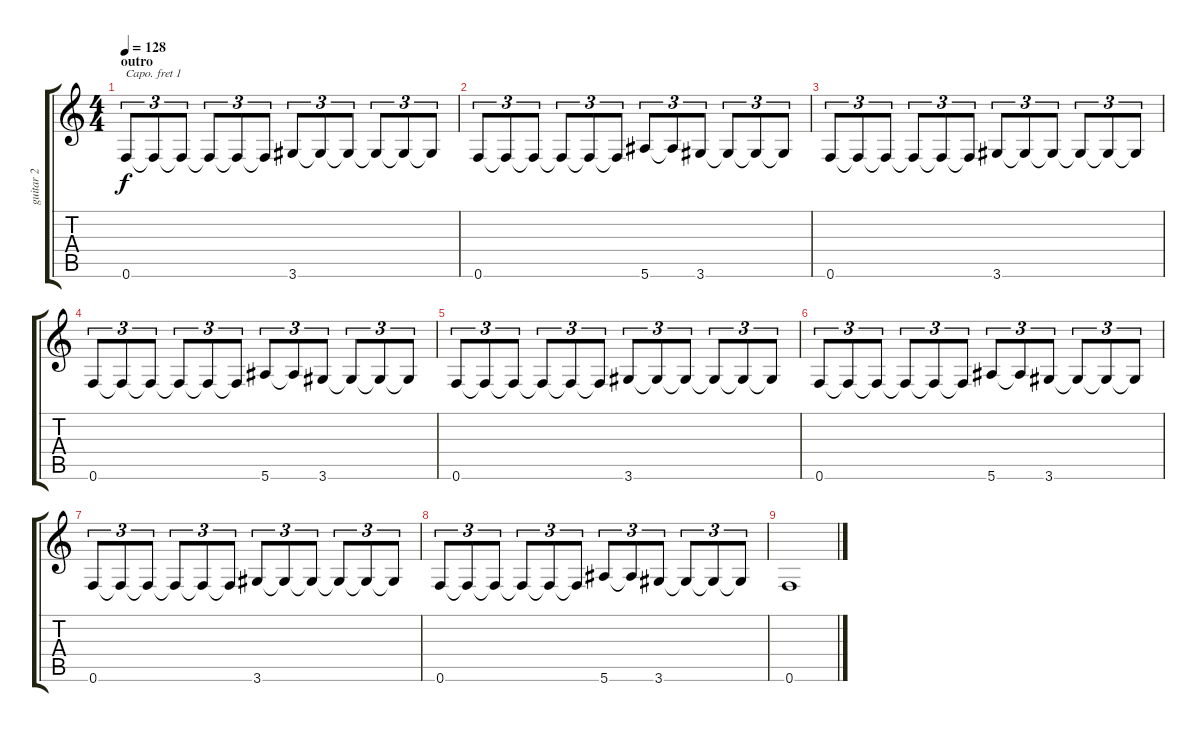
\track ("guitar 2" "guitar 2") {instrument electricguitarjazz}
\staff {score tabs}
\capo 1
\tuning (E4 B3 G3 D3 A2 E2) {hide}
\ts (4 4)
\section ("" "outro")
\tempo 128
\clef g2
\ks c
0.6.8{tu (3 2) dy f instrument distortionguitar} 0.6{t}.8{tu (3 2)} 0.6{t}.8{tu (3 2)} 0.6{t}.8{tu (3 2)} 0.6{t}.8{tu (3 2)} 0.6{t}.8{tu (3 2)} 3.6.8{tu (3 2)} 3.6{t}.8{tu (3 2)} 3.6{t}.8{tu (3 2)} 3.6{t}.8{tu (3 2)} 3.6{t}.8{tu (3 2)} 3.6{t}.8{tu (3 2)} |
0.6.8{tu (3 2)} 0.6{t}.8{tu (3 2)} 0.6{t}.8{tu (3 2)} 0.6{t}.8{tu (3 2)} 0.6{t}.8{tu (3 2)} 0.6{t}.8{tu (3 2)} 5.6.8{tu (3 2)} 5.6{t}.8{tu (3 2)} 3.6.8{tu (3 2)} 3.6{t}.8{tu (3 2)} 3.6{t}.8{tu (3 2)} 3.6{t}.8{tu (3 2)} |
0.6.8{tu (3 2)} 0.6{t}.8{tu (3 2)} 0.6{t}.8{tu (3 2)} 0.6{t}.8{tu (3 2)} 0.6{t}.8{tu (3 2)} 0.6{t}.8{tu (3 2)} 3.6.8{tu (3 2)} 3.6{t}.8{tu (3 2)} 3.6{t}.8{tu (3 2)} 3.6{t}.8{tu (3 2)} 3.6{t}.8{tu (3 2)} 3.6{t}.8{tu (3 2)} |
0.6.8{tu (3 2)} 0.6{t}.8{tu (3 2)} 0.6{t}.8{tu (3 2)} 0.6{t}.8{tu (3 2)} 0.6{t}.8{tu (3 2)} 0.6{t}.8{tu (3 2)} 5.6.8{tu (3 2)} 5.6{t}.8{tu (3 2)} 3.6.8{tu (3 2)} 3.6{t}.8{tu (3 2)} 3.6{t}.8{tu (3 2)} 3.6{t}.8{tu (3 2)} |
0.6.8{tu (3 2)} 0.6{t}.8{tu (3 2)} 0.6{t}.8{tu (3 2)} 0.6{t}.8{tu (3 2)} 0.6{t}.8{tu (3 2)} 0.6{t}.8{tu (3 2)} 3.6.8{tu (3 2)} 3.6{t}.8{tu (3 2)} 3.6{t}.8{tu (3 2)} 3.6{t}.8{tu (3 2)} 3.6{t}.8{tu (3 2)} 3.6{t}.8{tu (3 2)} |
0.6.8{tu (3 2)} 0.6{t}.8{tu (3 2)} 0.6{t}.8{tu (3 2)} 0.6{t}.8{tu (3 2)} 0.6{t}.8{tu (3 2)} 0.6{t}.8{tu (3 2)} 5.6.8{tu (3 2)} 5.6{t}.8{tu (3 2)} 3.6.8{tu (3 2)} 3.6{t}.8{tu (3 2)} 3.6{t}.8{tu (3 2)} 3.6{t}.8{tu (3 2)} |
0.6.8{tu (3 2)} 0.6{t}.8{tu (3 2)} 0.6{t}.8{tu (3 2)} 0.6{t}.8{tu (3 2)} 0.6{t}.8{tu (3 2)} 0.6{t}.8{tu (3 2)} 3.6.8{tu (3 2)} 3.6{t}.8{tu (3 2)} 3.6{t}.8{tu (3 2)} 3.6{t}.8{tu (3 2)} 3.6{t}.8{tu (3 2)} 3.6{t}.8{tu (3 2)} |
0.6.8{tu (3 2)} 0.6{t}.8{tu (3 2)} 0.6{t}.8{tu (3 2)} 0.6{t}.8{tu (3 2)} 0.6{t}.8{tu (3 2)} 0.6{t}.8{tu (3 2)} 5.6.8{tu (3 2)} 5.6{t}.8{tu (3 2)} 3.6.8{tu (3 2)} 3.6{t}.8{tu (3 2)} 3.6{t}.8{tu (3 2)} 3.6{t}.8{tu (3 2)} |
0.6.1{volume 16 instrument electricguitarjazz}
